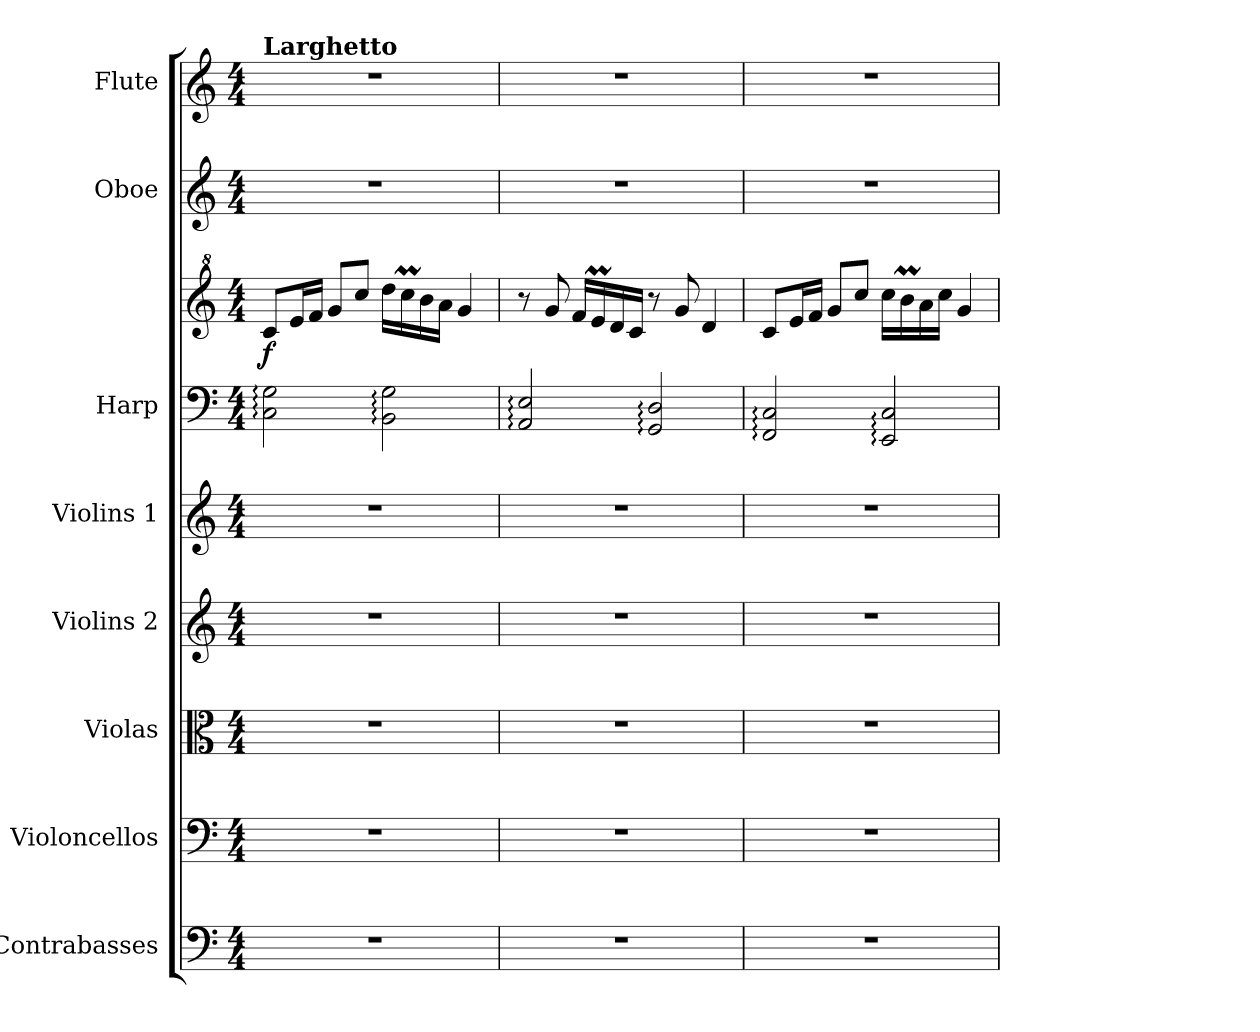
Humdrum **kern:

**kern	**kern	**kern	**kern	**kern	**kern	**kern	**dynam	**kern	**kern
*part8	*part7	*part6	*part5	*part4	*part3	*part3	*part3	*part2	*part1
*staff9	*staff8	*staff7	*staff6	*staff5	*staff4	*staff3	*staff3/4	*staff2	*staff1
*I"Contrabasses	*I"Violoncellos	*I"Violas	*I"Violins 2	*I"Violins 1	*I"Harp	*	*	*I"Oboe	*I"Flute
*I'Cbs.	*I'Vcs.	*I'Vlas.	*I'Vlns. 2	*I'Vlns. 1	*I'Hrp.	*	*	*I'Ob.	*I'Fl.
*clefF4	*clefF4	*clefC3	*clefG2	*clefG2	*clefF4	*clefG^2	*	*clefG2	*clefG2
*ITrd7c12	*	*	*	*	*	*	*	*	*
*k[]	*k[]	*k[]	*k[]	*k[]	*k[]	*k[]	*	*k[]	*k[]
*M4/4	*M4/4	*M4/4	*M4/4	*M4/4	*M4/4	*M4/4	*	*M4/4	*M4/4
=1	=1	=1	=1	=1	=1	=1	=1	=1	=1
!	!	!	!	!	!	!	!	!	!LO:TX:a:B:t=Larghetto
!	!	!	!	!	!	!	!LO:DY:b	!	!
1r	1r	1r	1r	1r	2C\: 2G\:	8cc/L	f	1r	1r
.	.	.	.	.	.	16ee/L	.	.	.
.	.	.	.	.	.	16ff/JJ	.	.	.
.	.	.	.	.	.	8gg/L	.	.	.
.	.	.	.	.	.	8ccc/J	.	.	.
.	.	.	.	.	2BB\: 2G\:	16ddd\LL	.	.	.
.	.	.	.	.	.	16cccM\	.	.	.
.	.	.	.	.	.	16bb\	.	.	.
.	.	.	.	.	.	16aa\JJ	.	.	.
.	.	.	.	.	.	4gg/	.	.	.
=2	=2	=2	=2	=2	=2	=2	=2	=2	=2
1r	1r	1r	1r	1r	2AA/: 2E/:	8r	.	1r	1r
.	.	.	.	.	.	8gg/	.	.	.
.	.	.	.	.	.	16ff/LL	.	.	.
.	.	.	.	.	.	16eem/	.	.	.
.	.	.	.	.	.	16dd/	.	.	.
.	.	.	.	.	.	16cc/JJ	.	.	.
.	.	.	.	.	2GG/: 2D/:	8r	.	.	.
.	.	.	.	.	.	8gg/	.	.	.
.	.	.	.	.	.	4dd/	.	.	.
=3	=3	=3	=3	=3	=3	=3	=3	=3	=3
1r	1r	1r	1r	1r	2FF/: 2C/:	8cc/L	.	1r	1r
.	.	.	.	.	.	16ee/L	.	.	.
.	.	.	.	.	.	16ff/JJ	.	.	.
.	.	.	.	.	.	8gg/L	.	.	.
.	.	.	.	.	.	8ccc/J	.	.	.
.	.	.	.	.	2EE/: 2C/:	16ccc\LL	.	.	.
.	.	.	.	.	.	16bbm\	.	.	.
.	.	.	.	.	.	16aa\	.	.	.
.	.	.	.	.	.	16ccc\JJ	.	.	.
.	.	.	.	.	.	4gg/	.	.	.
=	=	=	=	=	=	=	=	=	=
*-	*-	*-	*-	*-	*-	*-	*-	*-	*-
